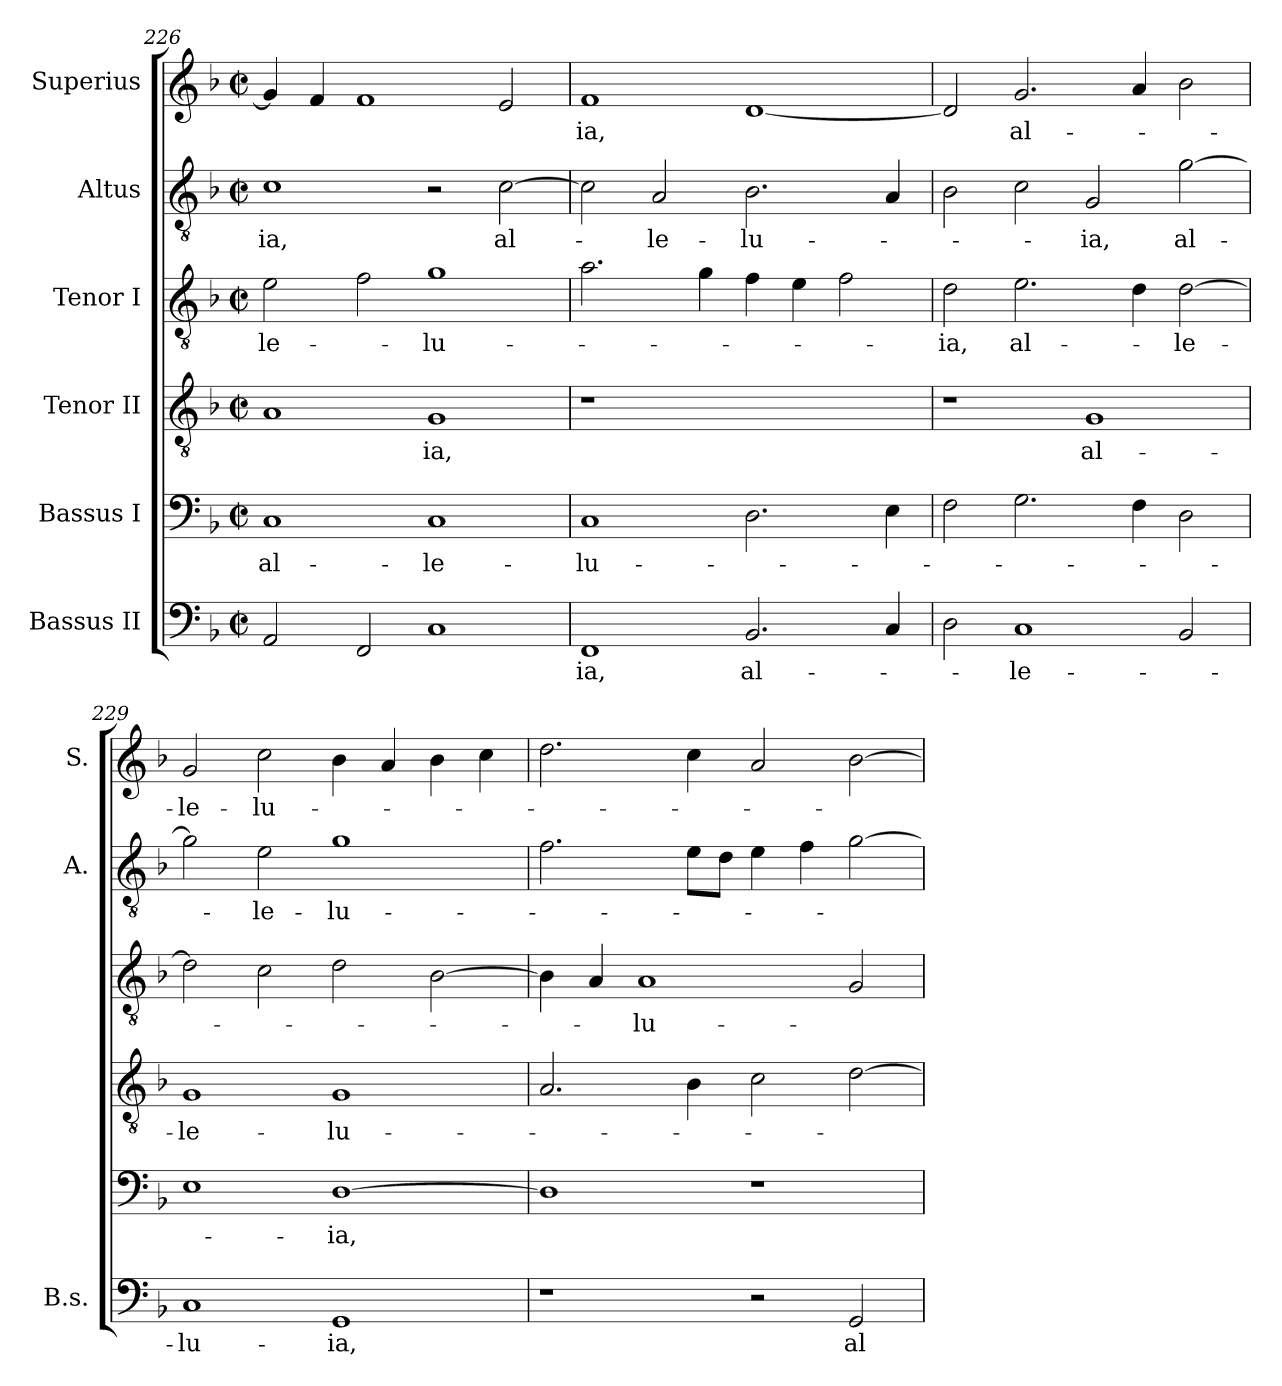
**kern	**text	**kern	**text	**kern	**text	**kern	**text	**kern	**text	**kern	**text
*part6	*part6	*part5	*part5	*part4	*part4	*part3	*part3	*part2	*part2	*part1	*part1
*staff6	*staff6	*staff5	*staff5	*staff4	*staff4	*staff3	*staff3	*staff2	*staff2	*staff1	*staff1
*I"Bassus II	*	*I"Bassus I	*	*I"Tenor II	*	*I"Tenor I	*	*I"Altus	*	*I"Superius	*
*I'B.s.	*	*	*	*	*	*	*	*I'A.	*	*I'S.	*
*clefF4	*	*clefF4	*	*clefGv2	*	*clefGv2	*	*clefGv2	*	*clefG2	*
*	*	*	*	*ITrd7c12	*	*ITrd7c12	*	*ITrd7c12	*	*	*
*k[b-]	*	*k[b-]	*	*k[b-]	*	*k[b-]	*	*k[b-]	*	*k[b-]	*
*F:	*	*F:	*	*F:	*	*F:	*	*F:	*	*F:	*
*M2/2	*	*M2/2	*	*M2/2	*	*M2/2	*	*M2/2	*	*M2/2	*
*met(c|)	*	*met(c|)	*	*met(c|)	*	*met(c|)	*	*met(c|)	*	*met(c|)	*
=226	=226	=226	=226	=226	=226	=226	=226	=226	=226	=226	=226
!	!	!	!LO:LY:b:color=#000000	!	!	!	!	!	!	!	!
!	!	!	!	!	!	!	!LO:LY:b:color=#000000	!	!	!	!
!	!	!	!	!	!	!	!	!	!LO:LY:b:color=#000000	!	!
2AAi/	.	1Ci	al-	1AAi	.	2Ei\	-le-	1Ci	-ia,	4gi/]	.
.	.	.	.	.	.	.	.	.	.	4fi/	.
2FFi/	.	.	.	.	.	2Fi\	.	.	.	1fi	.
!	!	!	!LO:LY:b:color=#000000	!	!	!	!	!	!	!	!
!	!	!	!	!	!LO:LY:b:color=#000000	!	!	!	!	!	!
!	!	!	!	!	!	!	!LO:LY:b:color=#000000	!	!	!	!
1Ci	.	1Ci	-le-	1GGi	-ia,	1Gi	-lu-	2r	.	.	.
!	!	!	!	!	!	!	!	!	!LO:LY:b:color=#000000	!	!
.	.	.	.	.	.	.	.	[>2Ci\	al-	2ei/	.
=227	=227	=227	=227	=227	=227	=227	=227	=227	=227	=227	=227
!	!LO:LY:b:color=#000000	!	!	!	!	!	!	!	!	!	!
!	!	!	!LO:LY:b:color=#000000	!LO:N:vis=1	!	!	!	!	!	!	!
!	!	!	!	!	!	!	!	!	!	!	!LO:LY:b:color=#000000
1FFi	-ia,	1Ci	-lu-	1r	.	2.Ai\	.	2Ci\]	.	1fi	-ia,
!	!	!	!	!	!	!	!	!	!LO:LY:b:color=#000000	!	!
.	.	.	.	.	.	.	.	2AAi/	-le-	.	.
.	.	.	.	.	.	4Gi\	.	.	.	.	.
!	!LO:LY:b:color=#000000	!	!	!	!	!	!	!	!	!	!
!	!	!	!	!	!	!	!	!	!LO:LY:b:color=#000000	!	!
2.BB-i/	al-	2.Di\	.	1ryy	.	4Fi\	.	2.BB-i\	-lu-	[<1di	.
.	.	.	.	.	.	4Ei\	.	.	.	.	.
.	.	.	.	.	.	2Fi\	.	.	.	.	.
4Ci/	.	4Ei\	.	.	.	.	.	4AAi/	.	.	.
!!LO:PB:g=z
=228	=228	=228	=228	=228	=228	=228	=228	=228	=228	=228	=228
!	!	!	!	!	!	!	!LO:LY:b:color=#000000	!	!	!	!
2Di\	.	2Fi\	.	1r	.	2Di\	-ia,	2BB-i\	.	2di/]	.
!	!LO:LY:b:color=#000000	!	!	!	!	!	!	!	!	!	!
!	!	!	!	!	!	!	!LO:LY:b:color=#000000	!	!	!	!
!	!	!	!	!	!	!	!	!	!	!	!LO:LY:b:color=#000000
1Ci	-le-	2.Gi\	.	.	.	2.Ei\	al-	2Ci\	.	2.gi/	al-
!	!	!	!	!	!LO:LY:b:color=#000000	!	!	!	!	!	!
!	!	!	!	!	!	!	!	!	!LO:LY:b:color=#000000	!	!
.	.	.	.	1GGi	al-	.	.	2GGi/	-ia,	.	.
.	.	4Fi\	.	.	.	4Di\	.	.	.	4ai/	.
!	!	!	!	!	!	!	!LO:LY:b:color=#000000	!	!	!	!
!	!	!	!	!	!	!	!	!	!LO:LY:b:color=#000000	!	!
2BB-i/	.	2Di\	.	.	.	[>2Di\	-le-	[>2Gi\	al-	2b-i\	.
=229	=229	=229	=229	=229	=229	=229	=229	=229	=229	=229	=229
!	!LO:LY:b:color=#000000	!	!	!	!	!	!	!	!	!	!
!	!	!	!	!	!LO:LY:b:color=#000000	!	!	!	!	!	!
!	!	!	!	!	!	!	!	!	!	!	!LO:LY:b:color=#000000
1Ci	-lu-	1Ei	.	1GGi	-le-	2Di\]	.	2Gi\]	.	2gi/	-le-
!	!	!	!	!	!	!	!	!	!LO:LY:b:color=#000000	!	!
!	!	!	!	!	!	!	!	!	!	!	!LO:LY:b:color=#000000
.	.	.	.	.	.	2Ci\	.	2Ei\	-le-	2cci\	-lu-
!	!LO:LY:b:color=#000000	!	!	!	!	!	!	!	!	!	!
!	!	!	!LO:LY:b:color=#000000	!	!	!	!	!	!	!	!
!	!	!	!	!	!LO:LY:b:color=#000000	!	!	!	!	!	!
!	!	!	!	!	!	!	!	!	!LO:LY:b:color=#000000	!	!
1GGi	-ia,	[>1Di	-ia,	1GGi	-lu-	2Di\	.	1Gi	-lu-	4b-i\	.
.	.	.	.	.	.	.	.	.	.	4ai/	.
.	.	.	.	.	.	[>2BB-i\	.	.	.	4b-i\	.
.	.	.	.	.	.	.	.	.	.	4cci\	.
=230	=230	=230	=230	=230	=230	=230	=230	=230	=230	=230	=230
1r	.	1Di]	.	2.AAi/	.	4BB-i\]	.	2.Fi\	.	2.ddi\	.
.	.	.	.	.	.	4AAi/	.	.	.	.	.
!	!	!	!	!	!	!	!LO:LY:b:color=#000000	!	!	!	!
.	.	.	.	.	.	1AAi	-lu-	.	.	.	.
.	.	.	.	4BB-i\	.	.	.	8Ei\L	.	4cci\	.
.	.	.	.	.	.	.	.	8Di\J	.	.	.
2r	.	1r	.	2Ci\	.	.	.	4Ei\	.	2ai/	.
.	.	.	.	.	.	.	.	4Fi\	.	.	.
!	!LO:LY:b:color=#000000	!	!	!	!	!	!	!	!	!	!
2GGi/	al-	.	.	[>2Di\	.	2GGi/	.	[>2Gi\	.	[>2b-i\	.
=	=	=	=	=	=	=	=	=	=	=	=
*-	*-	*-	*-	*-	*-	*-	*-	*-	*-	*-	*-
